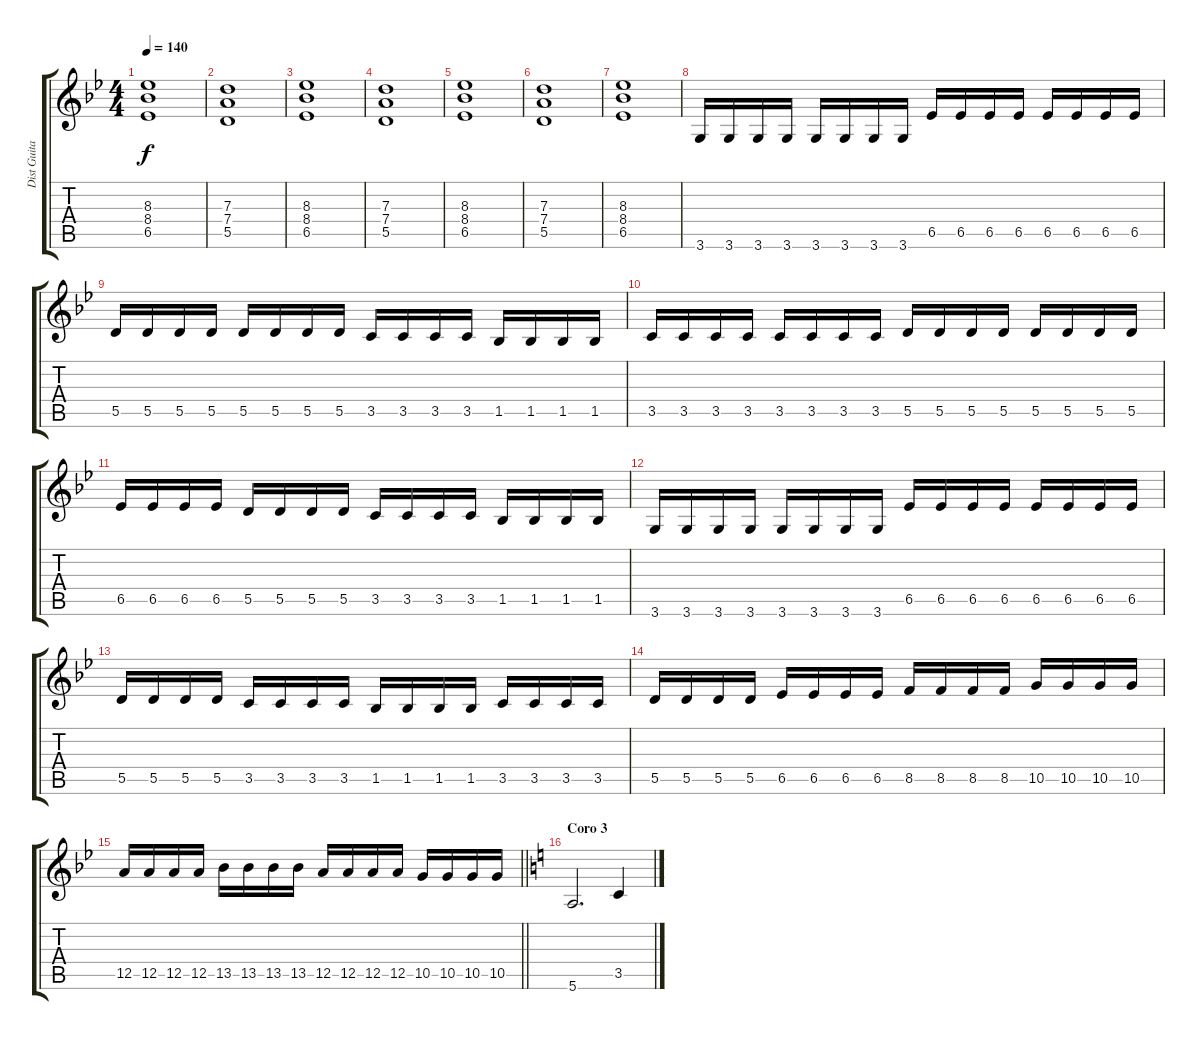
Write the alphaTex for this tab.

\track ("Dist Guitar" "Dist Guita") {instrument distortionguitar}
\staff {score tabs}
\tuning (E4 B3 G3 D3 A2 E2) {hide}
\ts (4 4)
\tempo 140
\clef g2
\ks gminor
(8.3 8.4 6.5).1{dy f} |
(7.3 7.4 5.5).1 |
(8.3 8.4 6.5).1 |
(7.3 7.4 5.5).1 |
(8.3 8.4 6.5).1 |
(7.3 7.4 5.5).1 |
(8.3 8.4 6.5).1 |
3.6.16 3.6.16 3.6.16 3.6.16 3.6.16 3.6.16 3.6.16 3.6.16 6.5.16 6.5.16 6.5.16 6.5.16 6.5.16 6.5.16 6.5.16 6.5.16 |
5.5.16 5.5.16 5.5.16 5.5.16 5.5.16 5.5.16 5.5.16 5.5.16 3.5.16 3.5.16 3.5.16 3.5.16 1.5.16 1.5.16 1.5.16 1.5.16 |
3.5.16 3.5.16 3.5.16 3.5.16 3.5.16 3.5.16 3.5.16 3.5.16 5.5.16 5.5.16 5.5.16 5.5.16 5.5.16 5.5.16 5.5.16 5.5.16 |
6.5.16 6.5.16 6.5.16 6.5.16 5.5.16 5.5.16 5.5.16 5.5.16 3.5.16 3.5.16 3.5.16 3.5.16 1.5.16 1.5.16 1.5.16 1.5.16 |
3.6.16 3.6.16 3.6.16 3.6.16 3.6.16 3.6.16 3.6.16 3.6.16 6.5.16 6.5.16 6.5.16 6.5.16 6.5.16 6.5.16 6.5.16 6.5.16 |
5.5.16 5.5.16 5.5.16 5.5.16 3.5.16 3.5.16 3.5.16 3.5.16 1.5.16 1.5.16 1.5.16 1.5.16 3.5.16 3.5.16 3.5.16 3.5.16 |
5.5.16 5.5.16 5.5.16 5.5.16 6.5.16 6.5.16 6.5.16 6.5.16 8.5.16 8.5.16 8.5.16 8.5.16 10.5.16 10.5.16 10.5.16 10.5.16 |
\barLineRight lightlight
12.5.16 12.5.16 12.5.16 12.5.16 13.5.16 13.5.16 13.5.16 13.5.16 12.5.16 12.5.16 12.5.16 12.5.16 10.5.16 10.5.16 10.5.16 10.5.16 |
\section ("" "Coro 3")
\ks c
5.6.2{d} 3.5.4
